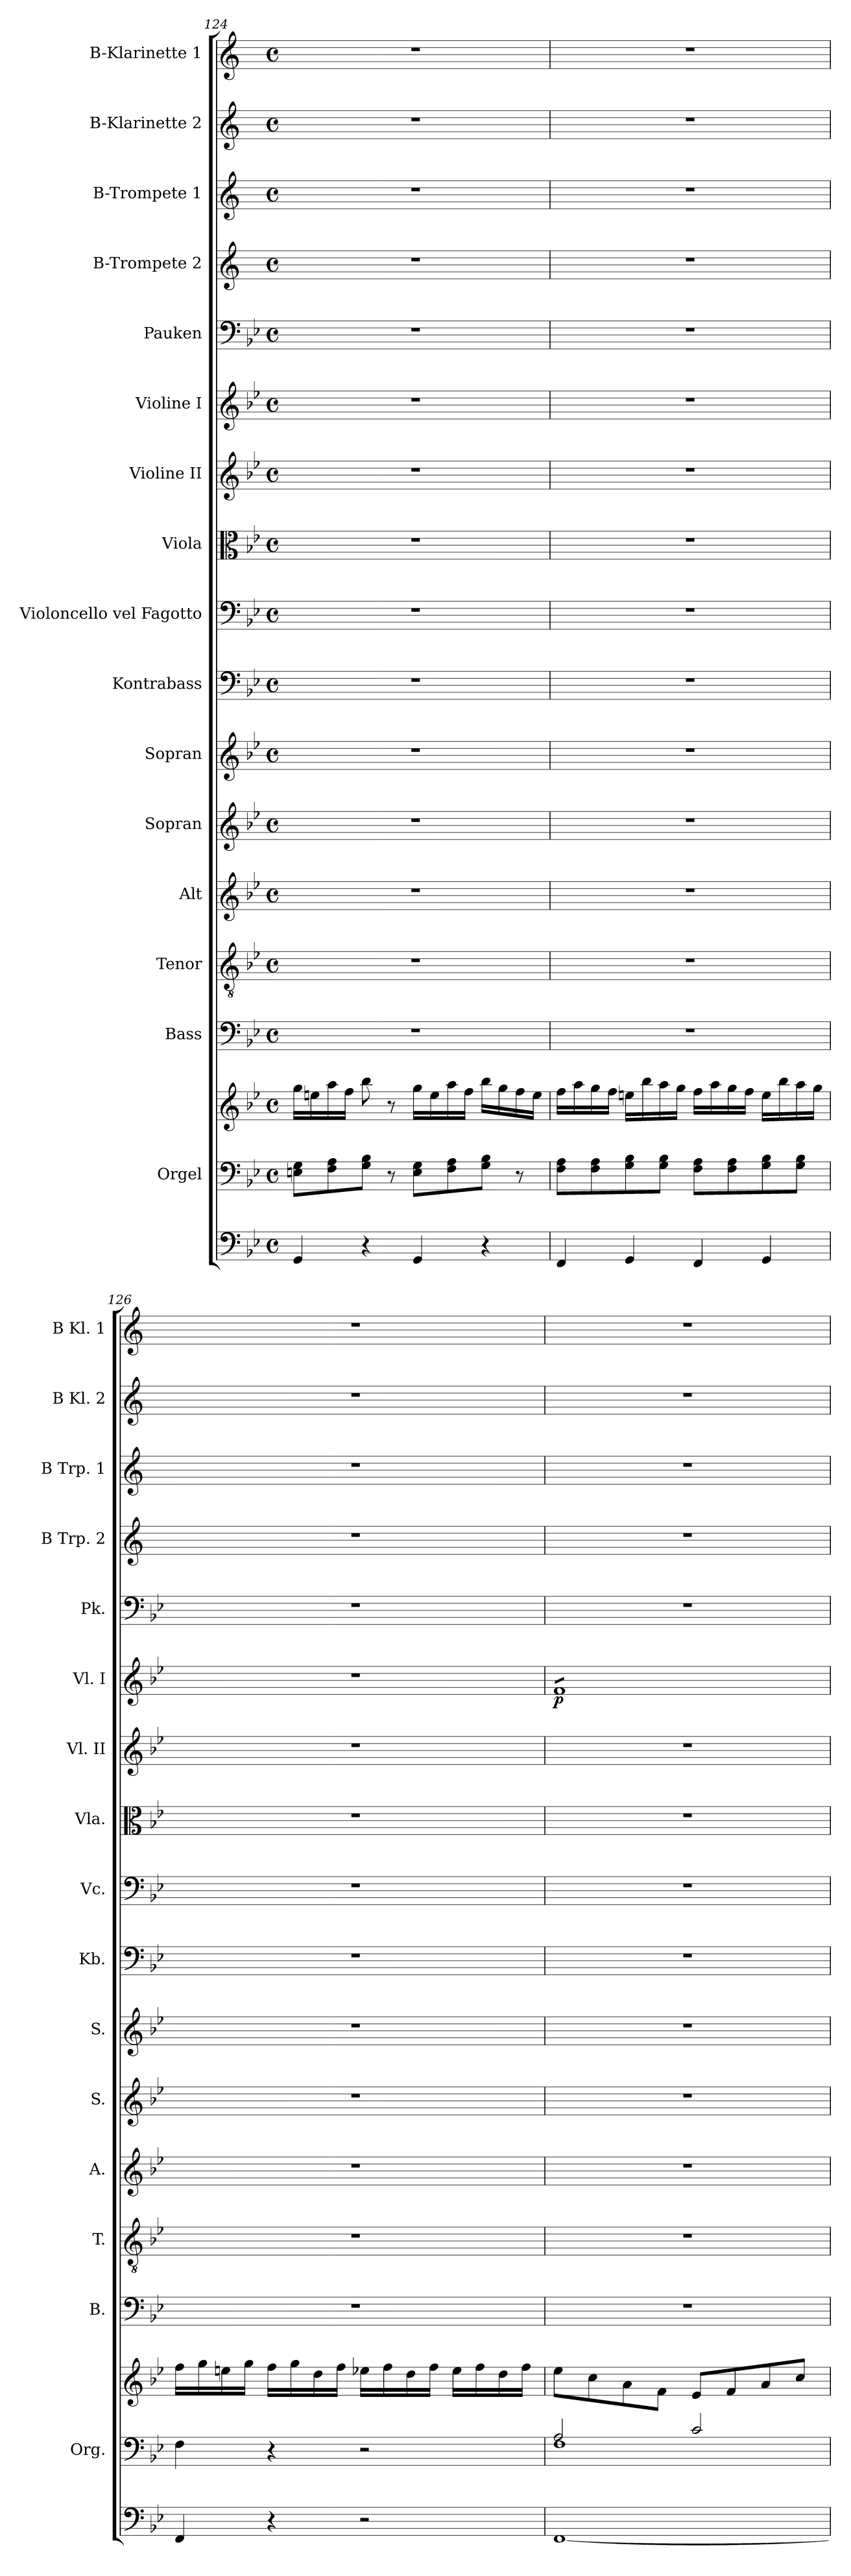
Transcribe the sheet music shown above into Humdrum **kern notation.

**kern	**kern	**kern	**kern	**kern	**kern	**kern	**kern	**kern	**kern	**kern	**kern	**kern	**dynam	**kern	**kern	**kern	**kern	**kern
*part17	*part16	*part16	*part15	*part14	*part13	*part12	*part11	*part10	*part9	*part8	*part7	*part6	*part6	*part5	*part4	*part3	*part2	*part1
*staff18	*staff17	*staff16	*staff15	*staff14	*staff13	*staff12	*staff11	*staff10	*staff9	*staff8	*staff7	*staff6	*staff6	*staff5	*staff4	*staff3	*staff2	*staff1
*	*I"Orgel	*	*I"Bass	*I"Tenor	*I"Alt	*I"Sopran	*I"Sopran	*I"Kontrabass	*I"Violoncello vel Fagotto	*I"Viola	*I"Violine II	*I"Violine I	*	*I"Pauken	*I"B-Trompete 2	*I"B-Trompete 1	*I"B-Klarinette 2	*I"B-Klarinette 1
*	*I'Org.	*	*I'B.	*I'T.	*I'A.	*I'S.	*I'S.	*I'Kb.	*I'Vc.	*I'Vla.	*I'Vl. II	*I'Vl. I	*	*I'Pk.	*I'B Trp. 2	*I'B Trp. 1	*I'B Kl. 2	*I'B Kl. 1
*clefF4	*clefF4	*clefG2	*clefF4	*clefGv2	*clefG2	*clefG2	*clefG2	*clefF4	*clefF4	*clefC3	*clefG2	*clefG2	*	*clefF4	*clefG2	*clefG2	*clefG2	*clefG2
*	*	*	*	*	*	*	*	*ITrd7c12	*	*	*	*	*	*	*ITrd1c2	*ITrd1c2	*ITrd1c2	*ITrd1c2
*k[b-e-]	*k[b-e-]	*k[b-e-]	*k[b-e-]	*k[b-e-]	*k[b-e-]	*k[b-e-]	*k[b-e-]	*k[b-e-]	*k[b-e-]	*k[b-e-]	*k[b-e-]	*k[b-e-]	*	*k[b-e-]	*k[b-e-]	*k[b-e-]	*k[b-e-]	*k[b-e-]
*B-:	*B-:	*B-:	*B-:	*B-:	*B-:	*B-:	*B-:	*B-:	*B-:	*B-:	*B-:	*B-:	*	*B-:	*B-:	*B-:	*B-:	*B-:
*M4/4	*M4/4	*M4/4	*M4/4	*M4/4	*M4/4	*M4/4	*M4/4	*M4/4	*M4/4	*M4/4	*M4/4	*M4/4	*	*M4/4	*M4/4	*M4/4	*M4/4	*M4/4
*met(c)	*met(c)	*met(c)	*met(c)	*met(c)	*met(c)	*met(c)	*met(c)	*met(c)	*met(c)	*met(c)	*met(c)	*met(c)	*	*met(c)	*met(c)	*met(c)	*met(c)	*met(c)
=124	=124	=124	=124	=124	=124	=124	=124	=124	=124	=124	=124	=124	=124	=124	=124	=124	=124	=124
4GG/	8En\ 8G\L	16gg\LL	1r	1r	1r	1r	1r	1r	1r	1r	1r	1r	.	1r	1r	1r	1r	1r
.	.	16een\	.	.	.	.	.	.	.	.	.	.	.	.	.	.	.	.
.	8F\ 8A\	16aa\	.	.	.	.	.	.	.	.	.	.	.	.	.	.	.	.
.	.	16ff\JJ	.	.	.	.	.	.	.	.	.	.	.	.	.	.	.	.
4r	8G\ 8B-\J	8bb-\	.	.	.	.	.	.	.	.	.	.	.	.	.	.	.	.
.	8r	8r	.	.	.	.	.	.	.	.	.	.	.	.	.	.	.	.
4GG/	8E\ 8G\L	16gg\LL	.	.	.	.	.	.	.	.	.	.	.	.	.	.	.	.
.	.	16ee\	.	.	.	.	.	.	.	.	.	.	.	.	.	.	.	.
.	8F\ 8A\	16aa\	.	.	.	.	.	.	.	.	.	.	.	.	.	.	.	.
.	.	16ff\JJ	.	.	.	.	.	.	.	.	.	.	.	.	.	.	.	.
4r	8G\ 8B-\J	16bb-\LL	.	.	.	.	.	.	.	.	.	.	.	.	.	.	.	.
.	.	16gg\	.	.	.	.	.	.	.	.	.	.	.	.	.	.	.	.
.	8r	16ff\	.	.	.	.	.	.	.	.	.	.	.	.	.	.	.	.
.	.	16ee\JJ	.	.	.	.	.	.	.	.	.	.	.	.	.	.	.	.
=125	=125	=125	=125	=125	=125	=125	=125	=125	=125	=125	=125	=125	=125	=125	=125	=125	=125	=125
4FF/	8F\ 8A\L	16ff\LL	1r	1r	1r	1r	1r	1r	1r	1r	1r	1r	.	1r	1r	1r	1r	1r
.	.	16aa\	.	.	.	.	.	.	.	.	.	.	.	.	.	.	.	.
.	8F\ 8A\	16gg\	.	.	.	.	.	.	.	.	.	.	.	.	.	.	.	.
.	.	16ff\JJ	.	.	.	.	.	.	.	.	.	.	.	.	.	.	.	.
4GG/	8G\ 8B-\	16een\LL	.	.	.	.	.	.	.	.	.	.	.	.	.	.	.	.
.	.	16bb-\	.	.	.	.	.	.	.	.	.	.	.	.	.	.	.	.
.	8G\ 8B-\J	16aa\	.	.	.	.	.	.	.	.	.	.	.	.	.	.	.	.
.	.	16gg\JJ	.	.	.	.	.	.	.	.	.	.	.	.	.	.	.	.
4FF/	8F\ 8A\L	16ff\LL	.	.	.	.	.	.	.	.	.	.	.	.	.	.	.	.
.	.	16aa\	.	.	.	.	.	.	.	.	.	.	.	.	.	.	.	.
.	8F\ 8A\	16gg\	.	.	.	.	.	.	.	.	.	.	.	.	.	.	.	.
.	.	16ff\JJ	.	.	.	.	.	.	.	.	.	.	.	.	.	.	.	.
4GG/	8G\ 8B-\	16ee\LL	.	.	.	.	.	.	.	.	.	.	.	.	.	.	.	.
.	.	16bb-\	.	.	.	.	.	.	.	.	.	.	.	.	.	.	.	.
.	8G\ 8B-\J	16aa\	.	.	.	.	.	.	.	.	.	.	.	.	.	.	.	.
.	.	16gg\JJ	.	.	.	.	.	.	.	.	.	.	.	.	.	.	.	.
!!LO:PB:g=z
=126	=126	=126	=126	=126	=126	=126	=126	=126	=126	=126	=126	=126	=126	=126	=126	=126	=126	=126
4FF/	4F\	16ff\LL	1r	1r	1r	1r	1r	1r	1r	1r	1r	1r	.	1r	1r	1r	1r	1r
.	.	16gg\	.	.	.	.	.	.	.	.	.	.	.	.	.	.	.	.
.	.	16een\	.	.	.	.	.	.	.	.	.	.	.	.	.	.	.	.
.	.	16gg\JJ	.	.	.	.	.	.	.	.	.	.	.	.	.	.	.	.
4r	4r	16ff\LL	.	.	.	.	.	.	.	.	.	.	.	.	.	.	.	.
.	.	16gg\	.	.	.	.	.	.	.	.	.	.	.	.	.	.	.	.
.	.	16dd\	.	.	.	.	.	.	.	.	.	.	.	.	.	.	.	.
.	.	16ff\JJ	.	.	.	.	.	.	.	.	.	.	.	.	.	.	.	.
2r	2r	16ee-X\LL	.	.	.	.	.	.	.	.	.	.	.	.	.	.	.	.
.	.	16ff\	.	.	.	.	.	.	.	.	.	.	.	.	.	.	.	.
.	.	16dd\	.	.	.	.	.	.	.	.	.	.	.	.	.	.	.	.
.	.	16ff\JJ	.	.	.	.	.	.	.	.	.	.	.	.	.	.	.	.
.	.	16ee-\LL	.	.	.	.	.	.	.	.	.	.	.	.	.	.	.	.
.	.	16ff\	.	.	.	.	.	.	.	.	.	.	.	.	.	.	.	.
.	.	16dd\	.	.	.	.	.	.	.	.	.	.	.	.	.	.	.	.
.	.	16ff\JJ	.	.	.	.	.	.	.	.	.	.	.	.	.	.	.	.
=127	=127	=127	=127	=127	=127	=127	=127	=127	=127	=127	=127	=127	=127	=127	=127	=127	=127	=127
*	*^	*	*	*	*	*	*	*	*	*	*	*	*	*	*	*	*	*
!	!	!	!	!	!	!	!	!	!	!	!	!	!	!LO:DY:b	!	!	!	!	!
*	*	*	*	*	*	*	*	*	*	*	*	*	*tremolo	*	*	*	*	*	*
[1FF	2A/	1F	8ee-\L	1r	1r	1r	1r	1r	1r	1r	1r	1r	8fL	p	1r	1r	1r	1r	1r
.	.	.	8cc\	.	.	.	.	.	.	.	.	.	8f	.	.	.	.	.	.
.	.	.	8a\	.	.	.	.	.	.	.	.	.	8f	.	.	.	.	.	.
.	.	.	8f\J	.	.	.	.	.	.	.	.	.	8f	.	.	.	.	.	.
.	2c/	.	8e-/L	.	.	.	.	.	.	.	.	.	8f	.	.	.	.	.	.
.	.	.	8f/	.	.	.	.	.	.	.	.	.	8f	.	.	.	.	.	.
.	.	.	8a/	.	.	.	.	.	.	.	.	.	8f	.	.	.	.	.	.
.	.	.	8cc/J	.	.	.	.	.	.	.	.	.	8fJ	.	.	.	.	.	.
*	*	*	*	*	*	*	*	*	*	*	*	*	*Xtremolo	*	*	*	*	*	*
*	*v	*v	*	*	*	*	*	*	*	*	*	*	*	*	*	*	*	*	*
=	=	=	=	=	=	=	=	=	=	=	=	=	=	=	=	=	=	=
*-	*-	*-	*-	*-	*-	*-	*-	*-	*-	*-	*-	*-	*-	*-	*-	*-	*-	*-
